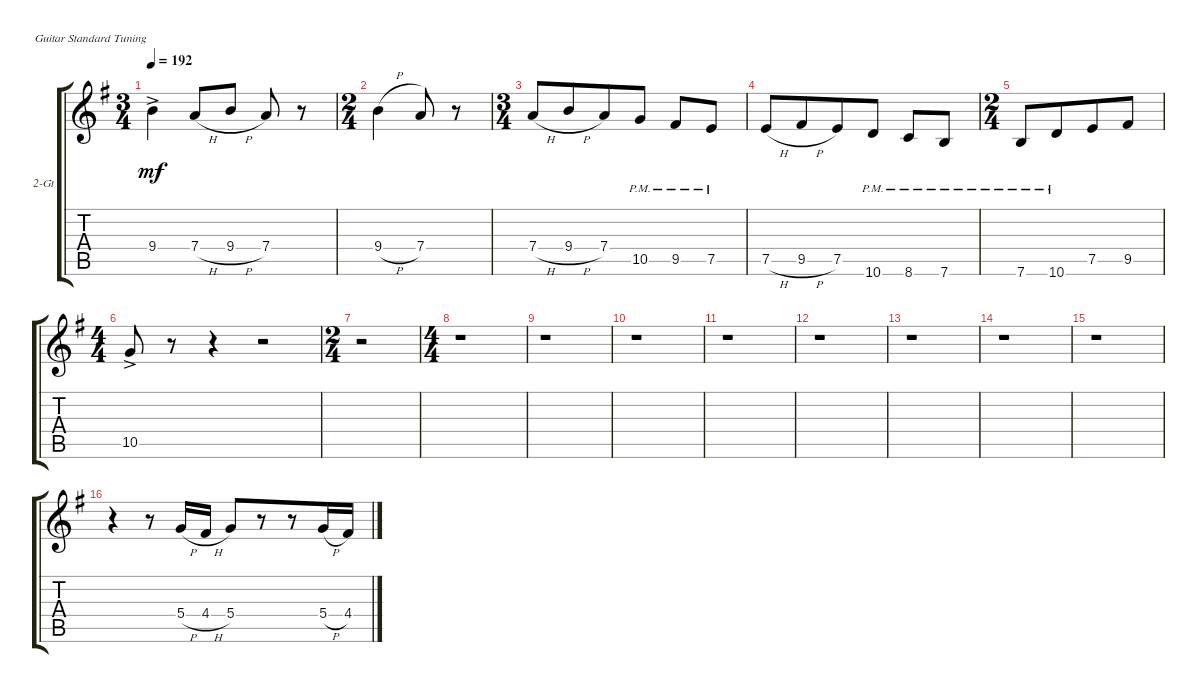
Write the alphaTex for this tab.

\bracketExtendMode groupsimilarinstruments
\firstSystemTrackNameOrientation horizontal
\otherSystemsTrackNameOrientation horizontal
\track ("2-Gt" "2-Gt") {instrument distortionguitar}
\staff {score tabs}
\tuning (E4 B3 G3 D3 A2 E2)
\ts (3 4)
\tempo 192
\clef g2
\scale
1.05549
\ks g
9.4{ac}.4{dy mf} 7.4{h}.8 9.4{h}.8 7.4.8 r.8 |
\ts (2 4)
\beaming (8 4 4)
\scale
0.944515 9.4{h}.4 7.4.8 r.8 |
\ts (3 4)
\beaming (8 4 4)
\scale
1.08575 7.4{h}.8 9.4{h}.8 7.4.8 10.5{pm}.8 9.5{pm}.8 7.5{pm}.8 |
\scale
0.91425 7.5{h}.8 9.5{h}.8 7.5.8 10.6{pm}.8 8.6{pm}.8 7.6{pm}.8 |
\ts (2 4)
\beaming (8 4 4)
\scale
1.08575 7.6{pm}.8 10.6{pm}.8 7.5.8 9.5.8 |
\ts (4 4)
\beaming (8 4 4)
\scale
0.91425 10.5{ac}.8 r.8 r.4 r.2 |
\ts (2 4)
\beaming (8 4 4)
\scale
1.08575 r.2 |
\ts (4 4)
\beaming (8 4 4)
\scale
0.91425 r.1 |
\scale
1.05549 r.1 |
\scale
0.944515 r.1 |
\scale
1.05549 r.1 |
\scale
0.944515 r.1 |
\scale
1.05549 r.1 |
\scale
0.944515 r.1 |
\scale
1.05549 r.1 |
\scale
0.944515 r.4 r.8 5.4{h}.16 4.4{h}.16 5.4.8 r.8 r.8 5.4{h}.16 4.4{h}.16
